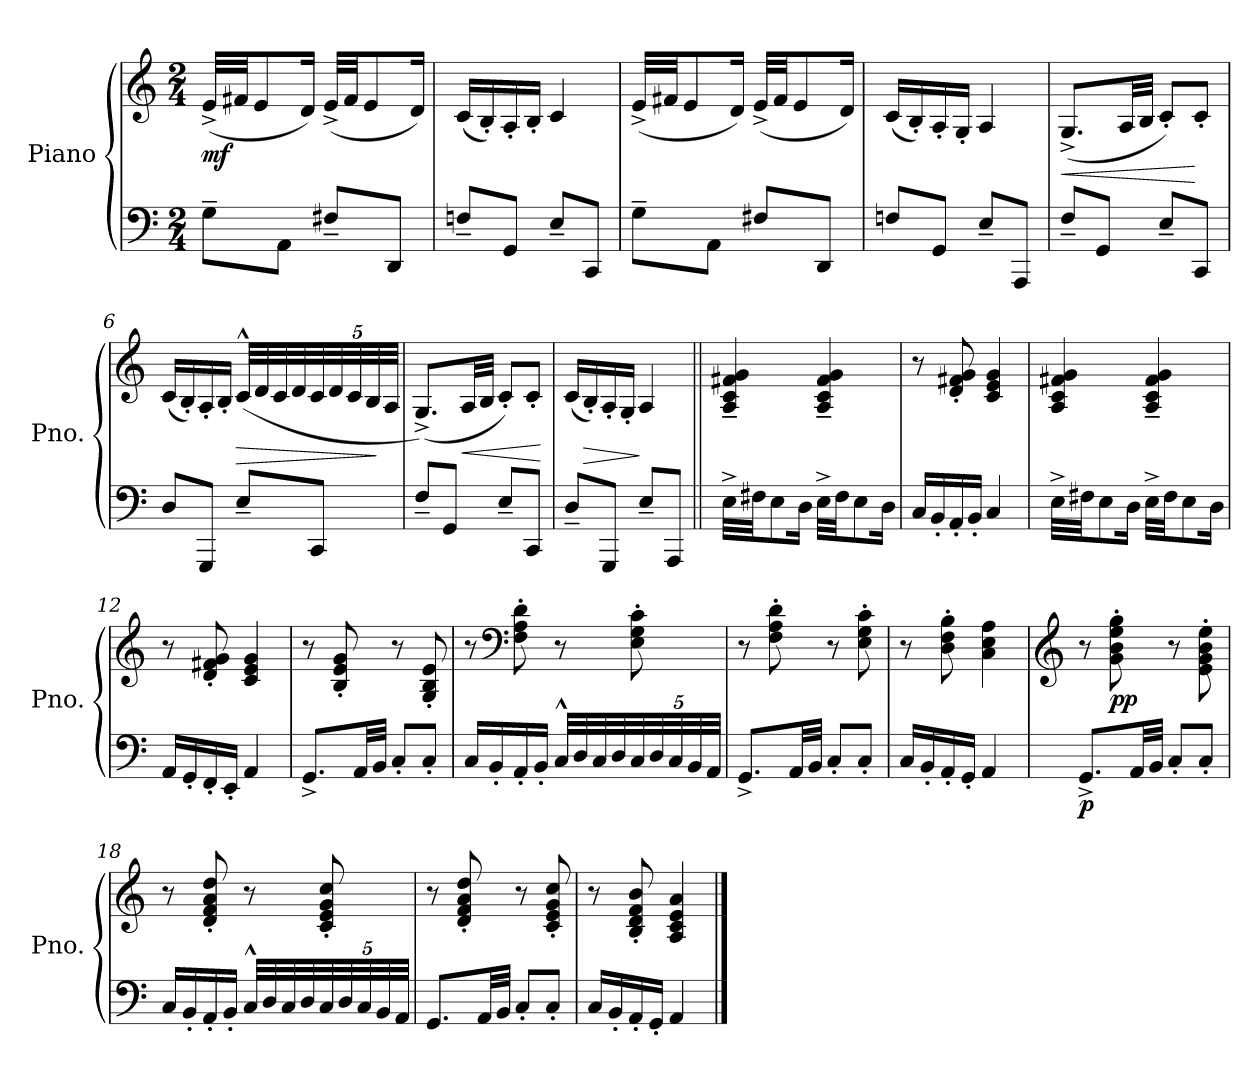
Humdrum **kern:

**kern	**kern	**dynam
*part1	*part1	*part1
*staff2	*staff1	*staff1/2
*I"Piano	*	*
*I'Pno.	*	*
*clefF4	*clefG2	*
*k[]	*k[]	*
*M2/4	*M2/4	*
*MM80	*MM80	*
=1	=1	=1
!	!	!LO:DY:b
8G~\L	(<32e^/LLL	mf
.	32f#X/JJ	.
.	8e/	.
8AA\J	.	.
.	16d/Jk)	.
8F#X~/L	(<32e^/LLL	.
.	32f#/JJ	.
.	8e/	.
8DD/J	.	.
.	16d/Jk)	.
=2	=2	=2
8Fn~/L	(<16c/LL	.
.	16B'/)	.
8GG/J	16A'/	.
.	16B'/JJ	.
8E~/L	4c/	.
8CC/J	.	.
=3	=3	=3
8G~\L	(<32e^/LLL	.
.	32f#X/JJ	.
.	8e/	.
8AA\J	.	.
.	16d/Jk)	.
8F#X/L	(<32e^/LLL	.
.	32f#/JJ	.
.	8e/	.
8DD/J	.	.
.	16d/Jk)	.
=4	=4	=4
8Fn/L	(<16c/LL	.
.	16B'/)	.
8GG/J	16A'/	.
.	16G'/JJ	.
8E~/L	4A/	.
8AAA/J	.	.
=5	=5	=5
!	!	!LO:HP:b
8F~/L	(<8.G^/L	<
8GG/J	.	.
.	32A/LL	.
.	32B/JJJ	.
8E~/L	8c'/L)	.
8CC/J	8c'/J	[
!!LO:LB:g=z
=6	=6	=6
8D/L	(<16c/LL	.
.	16B'/)	.
8GGG/J	16A'/	.
.	16B'/JJ	.
!	!	!LO:HP:b
8E~/L	(<32c^^/LLL	>
.	32d/	.
.	32c/	.
.	32d/	.
*	*Xbrackettup	*
8CC/J	40c/	.
.	40d/	.
.	40c/	.
.	40B/	.
.	40A/JJJ	]
=7	=7	=7
8F~/L	(<8.G^/L)	.
8GG/J	.	.
!	!	!LO:HP:b
.	32A/LL	<
.	32B/JJJ	.
8E~/L	8c'/L)	.
8CC/J	8c'/J	.
.	.	[
=8	=8	=8
8D~/L	(<16c/LL	.
!	!	!LO:HP:b
.	16B'/)	>
8GGG/J	16A'/	.
.	16G'/JJ	.
8E~/L	4A/	]
8AAA/J	.	.
=9||	=9||	=9||
!	!	!LO:DY:b=2
!	!	!LO:DY:n=1:a
32E^\LLL	4A/~ 4c/~ 4f#X/~ 4g/~	mf p
32F#X\JJ	.	.
8E\	.	.
16D\Jk	.	.
32E^\LLL	4A/~ 4c/~ 4f#/~ 4g/~	.
32F#\JJ	.	.
8E\	.	.
16D\Jk	.	.
=10	=10	=10
16C/LL	8r	.
16BB'/	.	.
16AA'/	8d/' 8f#X/' 8g/'	.
16BB'/JJ	.	.
4C/	4c/ 4e/ 4g/	.
!!LO:LB:g=z
=11	=11	=11
32E^\LLL	4A/ 4c/ 4f#X/ 4g/	.
32F#X\JJ	.	.
8E\	.	.
16D\Jk	.	.
32E^\LLL	4A/~ 4c/~ 4f#/~ 4g/~	.
32F#\JJ	.	.
8E\	.	.
16D\Jk	.	.
=12	=12	=12
16AA/LL	8r	.
16GG'/	.	.
16FF'/	8d/' 8f#X/' 8g/'	.
16EE'/JJ	.	.
4AA/	4c/ 4e/ 4g/	.
=13	=13	=13
8.GG^/L	8r	.
.	8B/' 8e/' 8g/'	.
32AA/LL	.	.
32BB/JJJ	.	.
8C'/L	8r	.
8C'/J	8G/' 8B/' 8e/'	.
=14	=14	=14
16C/LL	8r	.
16BB'/	.	.
*	*clefF4	*
16AA'/	8F\' 8A\' 8d\'	.
16BB'/JJ	.	.
32C^^/LLL	8r	.
32D/	.	.
32C/	.	.
32D/	.	.
*Xbrackettup	*	*
40C/	8E\' 8G\' 8c\'	.
40D/	.	.
40C/	.	.
40BB/	.	.
40AA/JJJ	.	.
=15	=15	=15
8.GG^/L	8r	.
.	8F\' 8A\' 8d\'	.
32AA/LL	.	.
32BB/JJJ	.	.
8C'/L	8r	.
8C'/J	8E\' 8G\' 8c\'	.
!!LO:LB:g=z
=16	=16	=16
16C/LL	8r	.
16BB'/	.	.
16AA'/	8D\' 8F\' 8B\'	.
16GG'/JJ	.	.
4AA/	4C\ 4E\ 4A\	.
=17	=17	=17
*	*clefG2	*
!	!	!LO:DY:b=2
8.GG^/L	8r	p
!	!	!LO:DY:b
.	8g\' 8b\' 8ee\' 8gg\'	pp
32AA/LL	.	.
32BB/JJJ	.	.
8C'/L	8r	.
8C'/J	8e\' 8g\' 8b\' 8ee\'	.
=18	=18	=18
16C/LL	8r	.
16BB'/	.	.
16AA'/	8d/' 8f/' 8a/' 8dd/'	.
16BB'/JJ	.	.
32C^^/LLL	8r	.
32D/	.	.
32C/	.	.
32D/	.	.
40C/	8c/' 8e/' 8g/' 8cc/'	.
40D/	.	.
40C/	.	.
40BB/	.	.
40AA/JJJ	.	.
=19	=19	=19
8.GG/L	8r	.
.	8d/' 8f/' 8a/' 8dd/'	.
32AA/LL	.	.
32BB/JJJ	.	.
8C'/L	8r	.
8C'/J	8c/' 8e/' 8g/' 8cc/'	.
=20	=20	=20
16C/LL	8r	.
16BB'/	.	.
16AA'/	8B/' 8d/' 8f/' 8b/'	.
16GG'/JJ	.	.
4AA/	4A/ 4c/ 4e/ 4a/	.
==	==	==
*-	*-	*-
